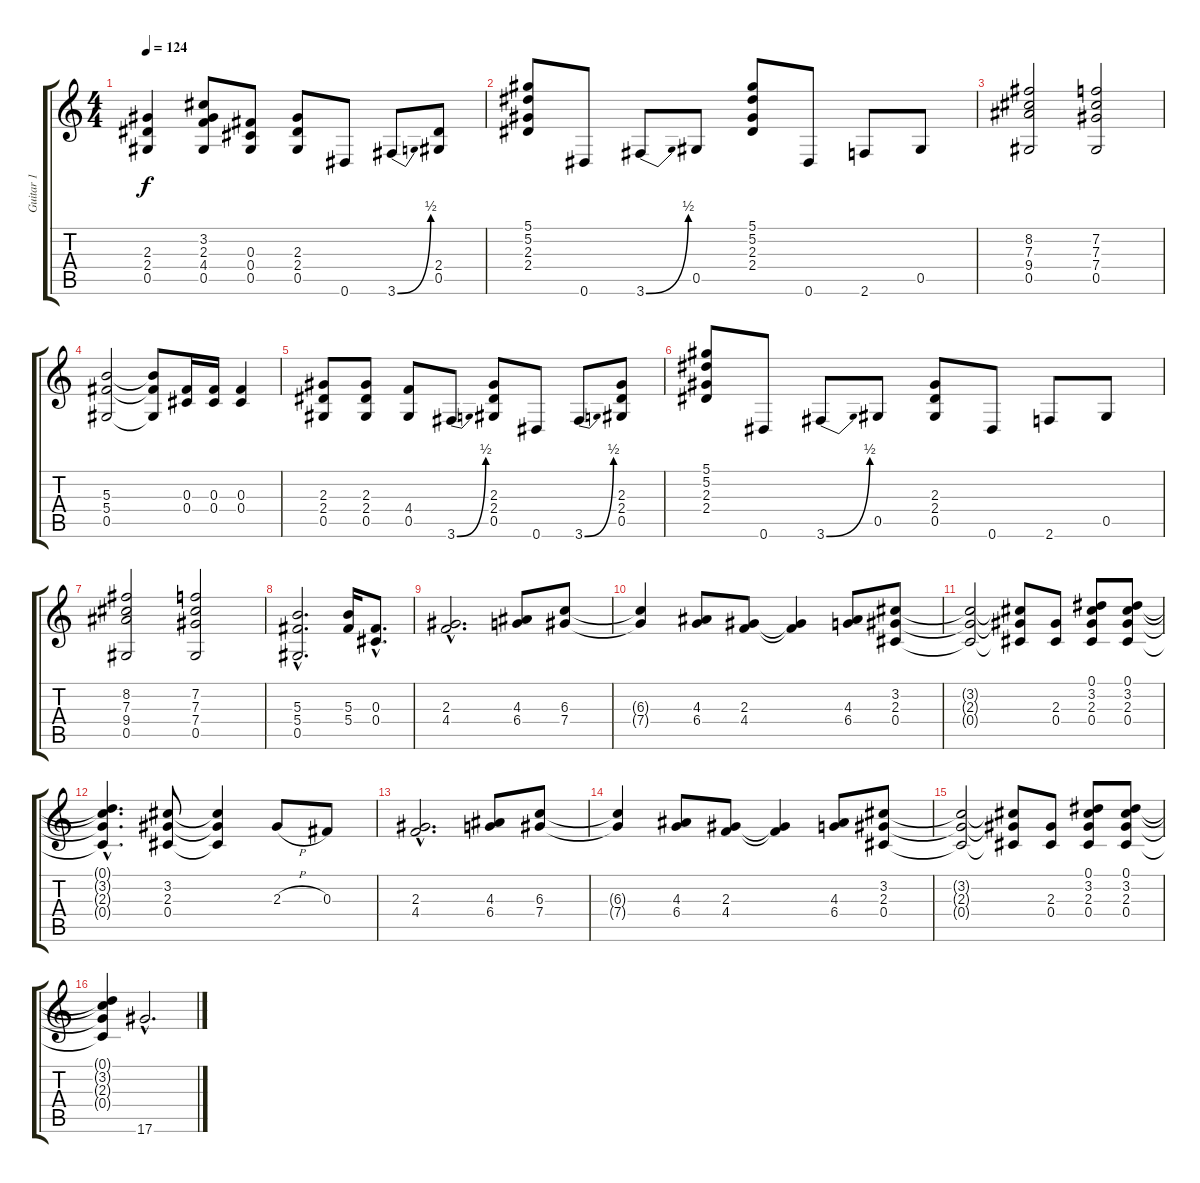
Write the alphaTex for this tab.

\track ("Guitar 1" "Guitar 1") {instrument overdrivenguitar}
\staff {score tabs}
\tuning (Eb4 Bb3 Gb3 Db3 Ab2 Eb2) {hide}
\ts (4 4)
\tempo 124
\clef g2
\ks c
(2.3 2.4 0.5).4{dy f} (3.2 2.3 4.4 0.5).8 (0.3 0.4 0.5).8 (2.3 2.4 0.5).8 0.6.8 3.6{be (bend 0 0 60 2)}.8 (2.4 0.5).8 |
(5.1 5.2 2.3 2.4).8 0.6.8 3.6{be (bend 0 0 60 2)}.8 0.5.8 (5.1 5.2 2.3 2.4).8 0.6.8 2.6.8 0.5.8 |
(8.2 7.3 9.4 0.5).2 (7.2 7.3 7.4 0.5).2 |
(5.3 5.4 0.5).2 (5.3{t} 5.4{t} 0.5{t}).8 (0.3 0.4).16 (0.3 0.4).16 (0.3 0.4).4 |
(2.3 2.4 0.5).8 (2.3 2.4 0.5).8 (4.4 0.5).8 3.6{be (bend 0 0 60 2)}.8 (2.3 2.4 0.5).8 0.6.8 3.6{be (bend 0 0 60 2)}.8 (2.3 2.4 0.5).8 |
(5.1 5.2 2.3 2.4).8 0.6.8 3.6{be (bend 0 0 60 2)}.8 0.5.8 (2.3 2.4 0.5).8 0.6.8 2.6.8 0.5.8 |
(8.2 7.3 9.4 0.5).2 (7.2 7.3 7.4 0.5).2 |
(5.3{hac} 5.4{hac} 0.5{hac}).2{d} (5.3 5.4).16 (0.3{hac} 0.4{hac}).8{d} |
(2.3{hac} 4.4{hac}).2{d} (4.3 6.4).8 (6.3 7.4).8 |
(6.3{t} 7.4{t}).4 (4.3 6.4).8 (2.3 4.4).8 (2.3{t} 4.4{t}).4 (4.3 6.4).8 (3.2 2.3 0.4).8 |
(3.2{t} 2.3{t} 0.4{t}).2 (3.2{t} 2.3{t} 0.4{t}).8 (2.3 0.4).8 (0.1 3.2 2.3 0.4).8 (0.1 3.2 2.3 0.4).8 |
(0.1{hac t} 3.2{hac t} 2.3{hac t} 0.4{hac t}).4{d} (3.2 2.3 0.4).8 (3.2{t} 2.3{t} 0.4{t}).4 2.3{h}.8 0.3.8 |
(2.3{hac} 4.4{hac}).2{d} (4.3 6.4).8 (6.3 7.4).8 |
(6.3{t} 7.4{t}).4 (4.3 6.4).8 (2.3 4.4).8 (2.3{t} 4.4{t}).4 (4.3 6.4).8 (3.2 2.3 0.4).8 |
(3.2{t} 2.3{t} 0.4{t}).2 (3.2{t} 2.3{t} 0.4{t}).8 (2.3 0.4).8 (0.1 3.2 2.3 0.4).8 (0.1 3.2 2.3 0.4).8 |
(0.1{t} 3.2{t} 2.3{t} 0.4{t}).4 17.6{hac}.2{d}
